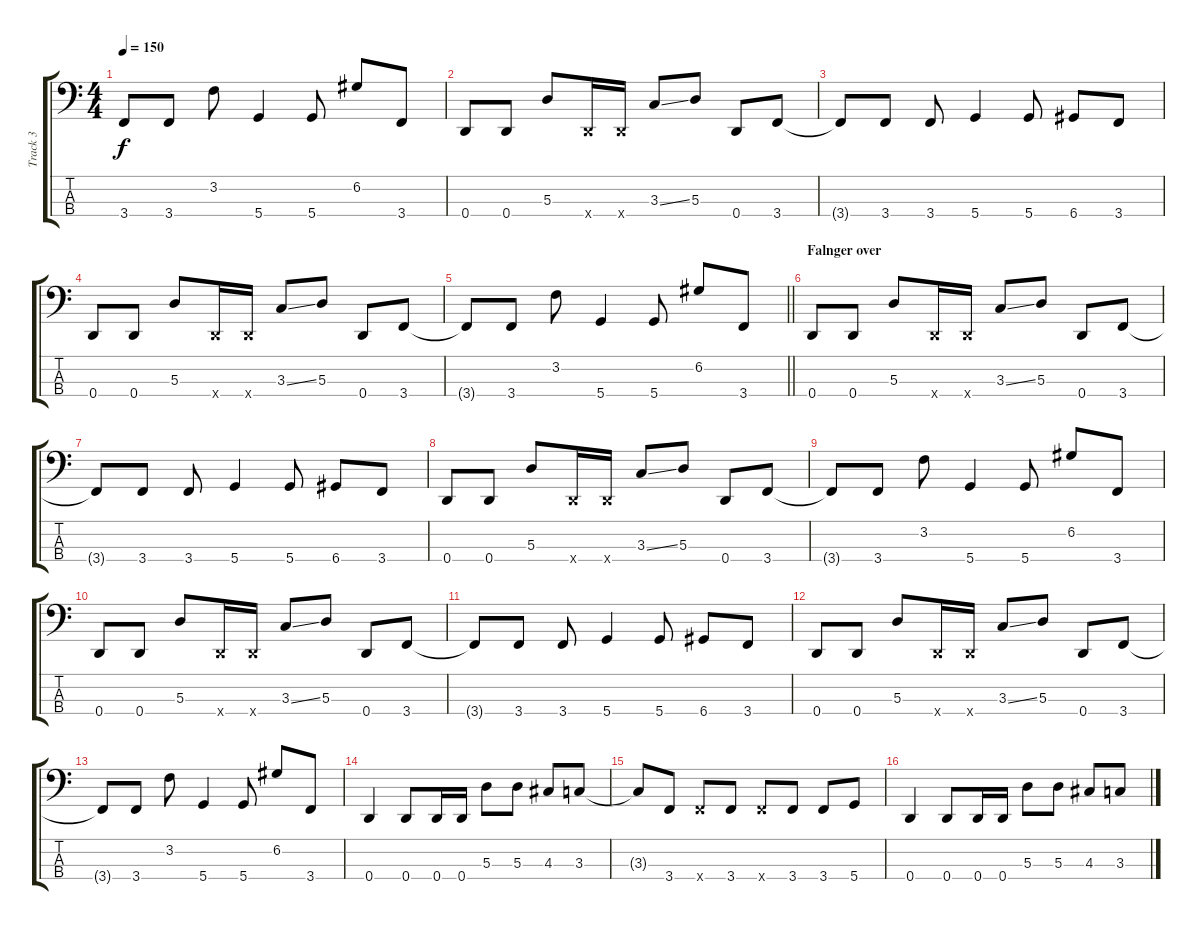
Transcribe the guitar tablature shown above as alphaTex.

\track ("Track 3" "Track 3") {instrument slapbass1}
\staff {score tabs}
\tuning (G2 D2 A1 D1) {hide}
\ts (4 4)
\tempo 150
\clef f4
\ks c
3.4{t}.8{dy f} 3.4.8 3.2.8 5.4.4 5.4.8 6.2.8 3.4.8 |
0.4.8 0.4.8 5.3.8 0.4{x}.16 0.4{x}.16 3.3{ss}.8 5.3.8 0.4.8 3.4.8 |
3.4{t}.8 3.4.8 3.4.8 5.4.4 5.4.8 6.4.8 3.4.8 |
0.4.8 0.4.8 5.3.8 0.4{x}.16 0.4{x}.16 3.3{ss}.8 5.3.8 0.4.8 3.4.8 |
\barLineRight lightlight
3.4{t}.8 3.4.8 3.2.8 5.4.4 5.4.8 6.2.8 3.4.8 |
\section ("" "Falnger over")
0.4.8 0.4.8 5.3.8 0.4{x}.16 0.4{x}.16 3.3{ss}.8 5.3.8 0.4.8 3.4.8 |
3.4{t}.8 3.4.8 3.4.8 5.4.4 5.4.8 6.4.8 3.4.8 |
0.4.8 0.4.8 5.3.8 0.4{x}.16 0.4{x}.16 3.3{ss}.8 5.3.8 0.4.8 3.4.8 |
3.4{t}.8 3.4.8 3.2.8 5.4.4 5.4.8 6.2.8 3.4.8 |
0.4.8 0.4.8 5.3.8 0.4{x}.16 0.4{x}.16 3.3{ss}.8 5.3.8 0.4.8 3.4.8 |
3.4{t}.8 3.4.8 3.4.8 5.4.4 5.4.8 6.4.8 3.4.8 |
0.4.8 0.4.8 5.3.8 0.4{x}.16 0.4{x}.16 3.3{ss}.8 5.3.8 0.4.8 3.4.8 |
3.4{t}.8 3.4.8 3.2.8 5.4.4 5.4.8 6.2.8 3.4.8 |
0.4.4 0.4.8 0.4.16 0.4.16 5.3.8 5.3.8 4.3.8 3.3.8 |
3.3{t}.8 3.4.8 3.4{x}.8 3.4.8 3.4{x}.8 3.4.8 3.4.8 5.4.8 |
0.4.4 0.4.8 0.4.16 0.4.16 5.3.8 5.3.8 4.3.8 3.3.8
